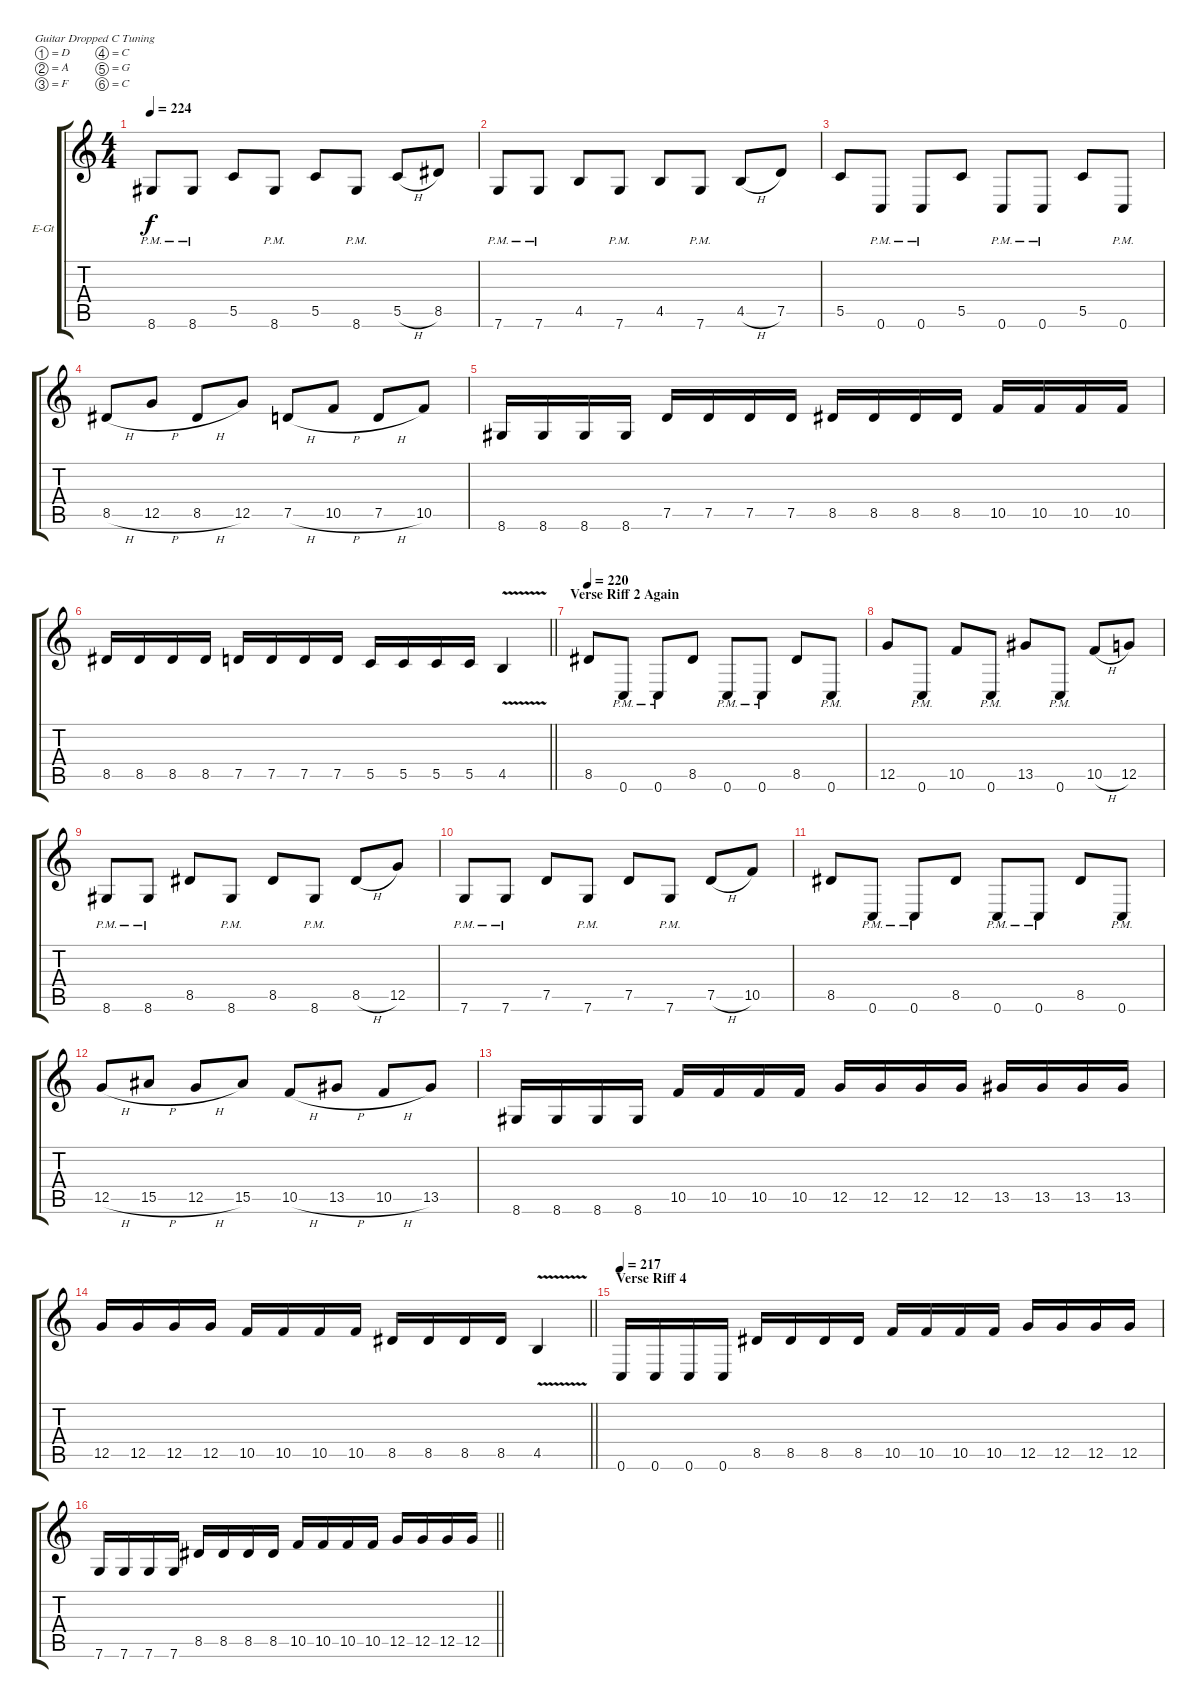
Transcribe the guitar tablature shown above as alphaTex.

\bracketExtendMode groupsimilarinstruments
\firstSystemTrackNameOrientation horizontal
\otherSystemsTrackNameOrientation horizontal
\track ("Left Guitar" "E-Gt") {instrument distortionguitar}
\staff {score tabs}
\tuning (D4 A3 F3 C3 G2 C2)
\ts (4 4)
\tempo 224
\clef g2
\ks c
8.6{pm}.8{dy f} 8.6{pm}.8 5.5.8 8.6{pm}.8 5.5.8 8.6{pm}.8 5.5{h}.8 8.5.8 |
7.6{pm}.8 7.6{pm}.8 4.5.8 7.6{pm}.8 4.5.8 7.6{pm}.8 4.5{h}.8 7.5.8 |
5.5.8 0.6{pm}.8 0.6{pm}.8 5.5.8 0.6{pm}.8 0.6{pm}.8 5.5.8 0.6{pm}.8 |
8.5{h}.8 12.5{h}.8 8.5{h}.8 12.5.8 7.5{h}.8 10.5{h}.8 7.5{h}.8 10.5.8 |
8.6.16 8.6.16 8.6.16 8.6.16 7.5.16 7.5.16 7.5.16 7.5.16 8.5.16 8.5.16 8.5.16 8.5.16 10.5.16 10.5.16 10.5.16 10.5.16 |
\barLineRight lightlight
8.5.16 8.5.16 8.5.16 8.5.16 7.5.16 7.5.16 7.5.16 7.5.16 5.5.16 5.5.16 5.5.16 5.5.16 4.5{v}.4 |
\section ("" "Verse Riff 2 Again")
\tempo 220
8.5.8 0.6{pm}.8 0.6{pm}.8 8.5.8 0.6{pm}.8 0.6{pm}.8 8.5.8 0.6{pm}.8 |
12.5.8 0.6{pm}.8 10.5.8 0.6{pm}.8 13.5.8 0.6{pm}.8 10.5{h}.8 12.5.8 |
8.6{pm}.8 8.6{pm}.8 8.5.8 8.6{pm}.8 8.5.8 8.6{pm}.8 8.5{h}.8 12.5.8 |
7.6{pm}.8 7.6{pm}.8 7.5.8 7.6{pm}.8 7.5.8 7.6{pm}.8 7.5{h}.8 10.5.8 |
8.5.8 0.6{pm}.8 0.6{pm}.8 8.5.8 0.6{pm}.8 0.6{pm}.8 8.5.8 0.6{pm}.8 |
12.5{h}.8 15.5{h}.8 12.5{h}.8 15.5.8 10.5{h}.8 13.5{h}.8 10.5{h}.8 13.5.8 |
8.6.16 8.6.16 8.6.16 8.6.16 10.5.16 10.5.16 10.5.16 10.5.16 12.5.16 12.5.16 12.5.16 12.5.16 13.5.16 13.5.16 13.5.16 13.5.16 |
\barLineRight lightlight
12.5.16 12.5.16 12.5.16 12.5.16 10.5.16 10.5.16 10.5.16 10.5.16 8.5.16 8.5.16 8.5.16 8.5.16 4.5{v}.4 |
\section ("" "Verse Riff 4")
\tempo 217
0.6.16 0.6.16 0.6.16 0.6.16 8.5.16 8.5.16 8.5.16 8.5.16 10.5.16 10.5.16 10.5.16 10.5.16 12.5.16 12.5.16 12.5.16 12.5.16 |
\barLineRight lightlight
7.6.16 7.6.16 7.6.16 7.6.16 8.5.16 8.5.16 8.5.16 8.5.16 10.5.16 10.5.16 10.5.16 10.5.16 12.5.16 12.5.16 12.5.16 12.5.16
